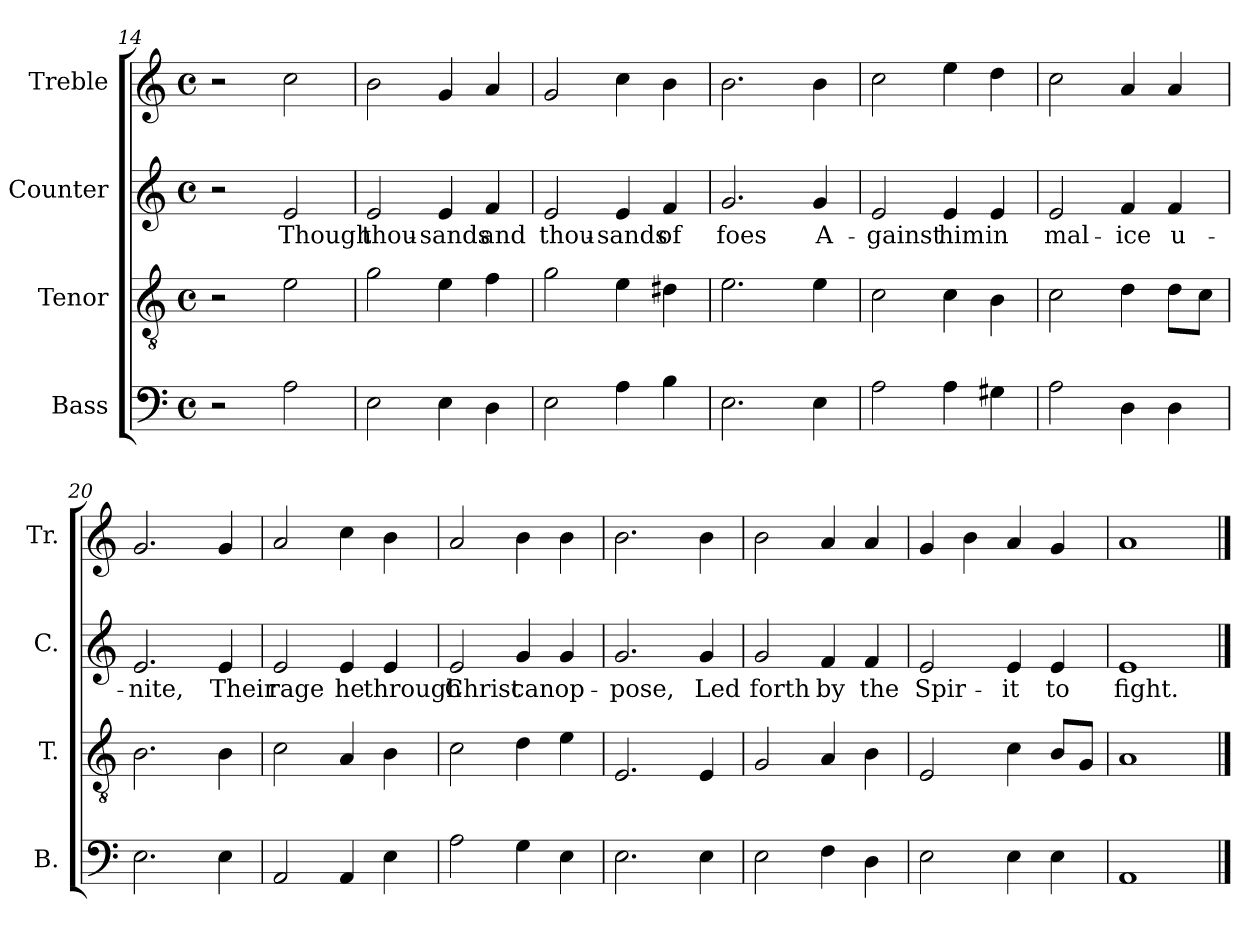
**kern	**kern	**kern	**text	**kern
*part4	*part3	*part2	*part2	*part1
*staff4	*staff3	*staff2	*staff2	*staff1
*I"Bass	*I"Tenor	*I"Counter	*	*I"Treble
*I'B.	*I'T.	*I'C.	*	*I'Tr.
*clefF4	*clefGv2	*clefG2	*	*clefG2
*k[]	*k[]	*k[]	*	*k[]
*M4/4	*M4/4	*M4/4	*	*M4/4
*met(c)	*met(c)	*met(c)	*	*met(c)
=14	=14	=14	=14	=14
2r	2r	2r	.	2r
2A\	2e\	2e/	Though	2cc\
=15	=15	=15	=15	=15
2E\	2g\	2e/	thou-	2b\
4E\	4e\	4e/	-sands	4g/
4D\	4f\	4f/	and	4a/
=16	=16	=16	=16	=16
2E\	2g\	2e/	thou-	2g/
4A\	4e\	4e/	-sands	4cc\
4B\	4d#X\	4f/	of	4b\
=17	=17	=17	=17	=17
2.E\	2.e\	2.g/	foes	2.b\
4E\	4e\	4g/	A-	4b\
=18	=18	=18	=18	=18
2A\	2c\	2e/	-gainst	2cc\
4A\	4c\	4e/	him	4ee\
4G#X\	4B\	4e/	in	4dd\
!!LO:LB:g=z
=19	=19	=19	=19	=19
2A\	2c\	2e/	mal-	2cc\
4D\	4d\	4f/	-ice	4a/
4D\	8d\L	4f/	u-	4a/
.	8c\J	.	.	.
=20	=20	=20	=20	=20
2.E\	2.B\	2.e/	-nite,	2.g/
4E\	4B\	4e/	Their	4g/
=21	=21	=21	=21	=21
2AA/	2c\	2e/	rage	2a/
4AA/	4A/	4e/	he	4cc\
4E\	4B\	4e/	through	4b\
=22	=22	=22	=22	=22
2A\	2c\	2e/	Christ	2a/
4G\	4d\	4g/	can	4b\
4E\	4e\	4g/	op-	4b\
=23	=23	=23	=23	=23
2.E\	2.E/	2.g/	-pose,	2.b\
4E\	4E/	4g/	Led	4b\
=24	=24	=24	=24	=24
2E\	2G/	2g/	forth	2b\
4F\	4A/	4f/	by	4a/
4D\	4B\	4f/	the	4a/
=25	=25	=25	=25	=25
2E\	2E/	2e/	Spir-	4g/
.	.	.	.	4b\
4E\	4c\	4e/	-it	4a/
4E\	8B/L	4e/	to	4g/
.	8G/J	.	.	.
=26	=26	=26	=26	=26
1AA	1A	1e	fight.	1a
==	==	==	==	==
*-	*-	*-	*-	*-
